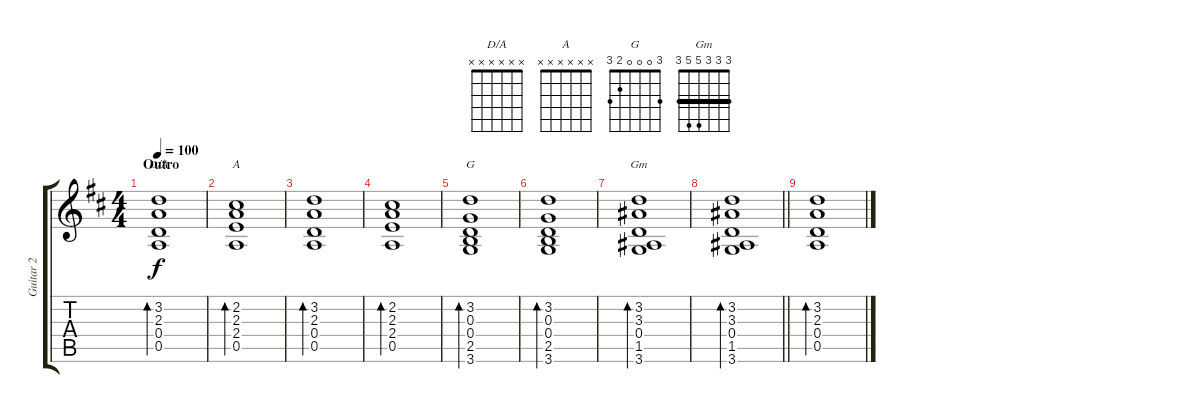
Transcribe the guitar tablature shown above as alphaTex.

\track ("Guitar 2" "Guitar 2") {instrument acousticguitarsteel}
\staff {score tabs}
\tuning (E4 B3 G3 D3 A2 E2) {hide}
\chord ("D/A" x x x x x x)
\chord ("A" x x x x x x)
\chord ("G" 3 0 0 0 2 3)
\chord ("Gm" 3 3 3 5 5 3) {barre 3}
\ts (4 4)
\section ("" "Outro")
\tempo 100
\clef g2
\ks d
(3.2 2.3 0.4 0.5).1{bd 240 ch "D/A" dy f} |
(2.2 2.3 2.4 0.5).1{bd 240 ch "A"} |
(3.2 2.3 0.4 0.5).1{bd 240} |
(2.2 2.3 2.4 0.5).1{bd 240} |
(3.2 0.3 0.4 2.5 3.6).1{bd 240 ch "G"} |
(3.2 0.3 0.4 2.5 3.6).1{bd 240} |
(3.2 3.3 0.4 1.5 3.6).1{bd 240 ch "Gm"} |
\barLineRight lightlight
(3.2 3.3 0.4 1.5 3.6).1{bd 240} |
(3.2 2.3 0.4 0.5).1{bd 240}
